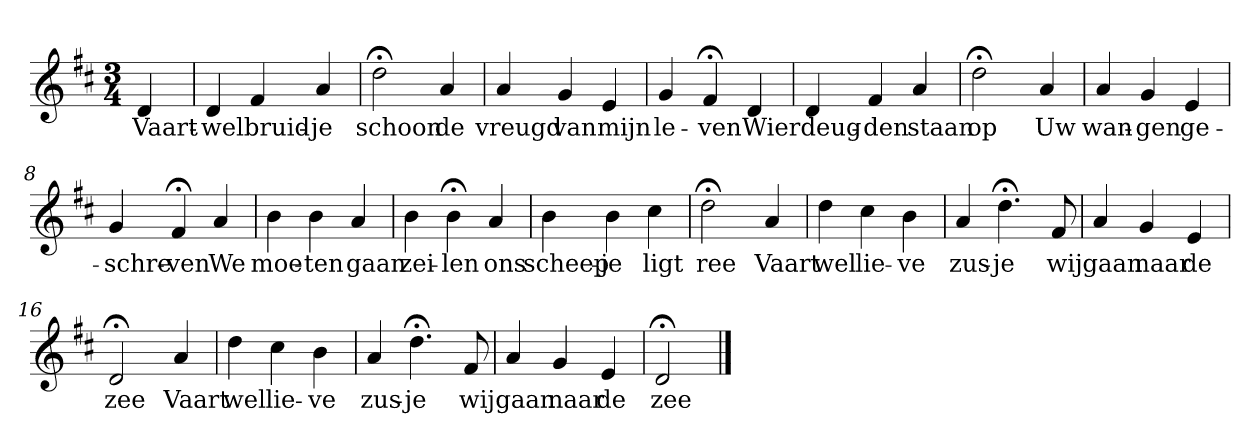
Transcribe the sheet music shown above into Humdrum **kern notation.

**kern	**text
*part1	*part1
*staff1	*staff1
*k[f#c#]	*
*D:	*
*M3/4	*
*MM120	*
=	=
4d	Vaart-
=1	=1
4d	-wel
4f#	bruid-
4a	-je
=2	=2
2dd;<	schoon
4a	de
=3	=3
4a	vreugd
4g	van
4e	mijn
=4	=4
4g	le-
4f#;<	-ven
4d	Wier
=5	=5
4d	deug-
4f#	-den
4a	staan
=6	=6
2dd;<	op
4a	Uw
=7	=7
4a	wan-
4g	-gen
4e	ge-
=8	=8
4g	-schre-
4f#;<	-ven
4a	We
=9	=9
4b	moe-
4b	-ten
4a	gaan
=10	=10
4b	zei-
4b;<	-len
4a	ons
=11	=11
4b	scheep-
4b	-je
4cc#	ligt
=12	=12
2dd;<	ree
4a	Vaart
=13	=13
4dd	wel
4cc#	lie-
4b	-ve
=14	=14
4a	zus-
4.dd;<	-je
8f#	wij
=15	=15
4a	gaan
4g	naar
4e	de
=16	=16
2d;<	zee
4a	Vaart
=17	=17
4dd	wel
4cc#	lie-
4b	-ve
=18	=18
4a	zus-
4.dd;<	-je
8f#	wij
=19	=19
4a	gaan
4g	naar
4e	de
=20	=20
2d;<	zee
==	==
*-	*-
